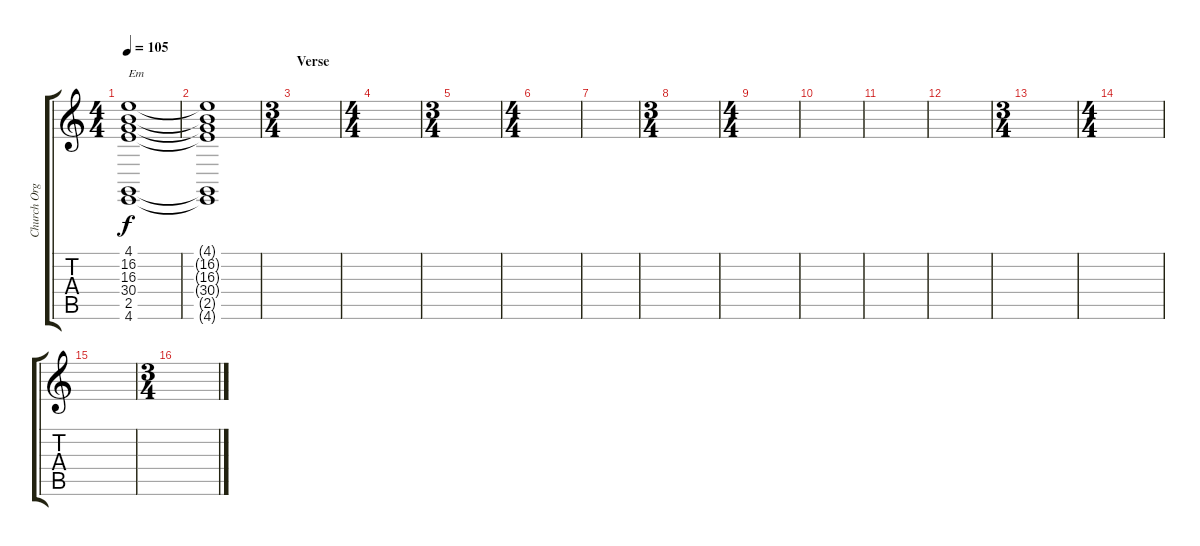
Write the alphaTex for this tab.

\track ("Church Organ" "Church Org") {instrument churchorgan}
\staff {score tabs}
\tuning (C4 G3 Eb3 Bb2 F2 C2) {hide}
\ts (4 4)
\tempo 105
\clef g2
\ks c
(4.1 16.2 16.3 30.4 2.5 4.6).1{txt "Em" dy f} |
(4.1{t} 16.2{t} 16.3{t} 30.4{t} 2.5{t} 4.6{t}).1 |
\ts (3 4)
\section ("" "Verse")
|
\ts (4 4)
|
\ts (3 4)
|
\ts (4 4)
|
|
\ts (3 4)
|
\ts (4 4)
|
|
|
|
\ts (3 4)
|
\ts (4 4)
|
|
\ts (3 4)
